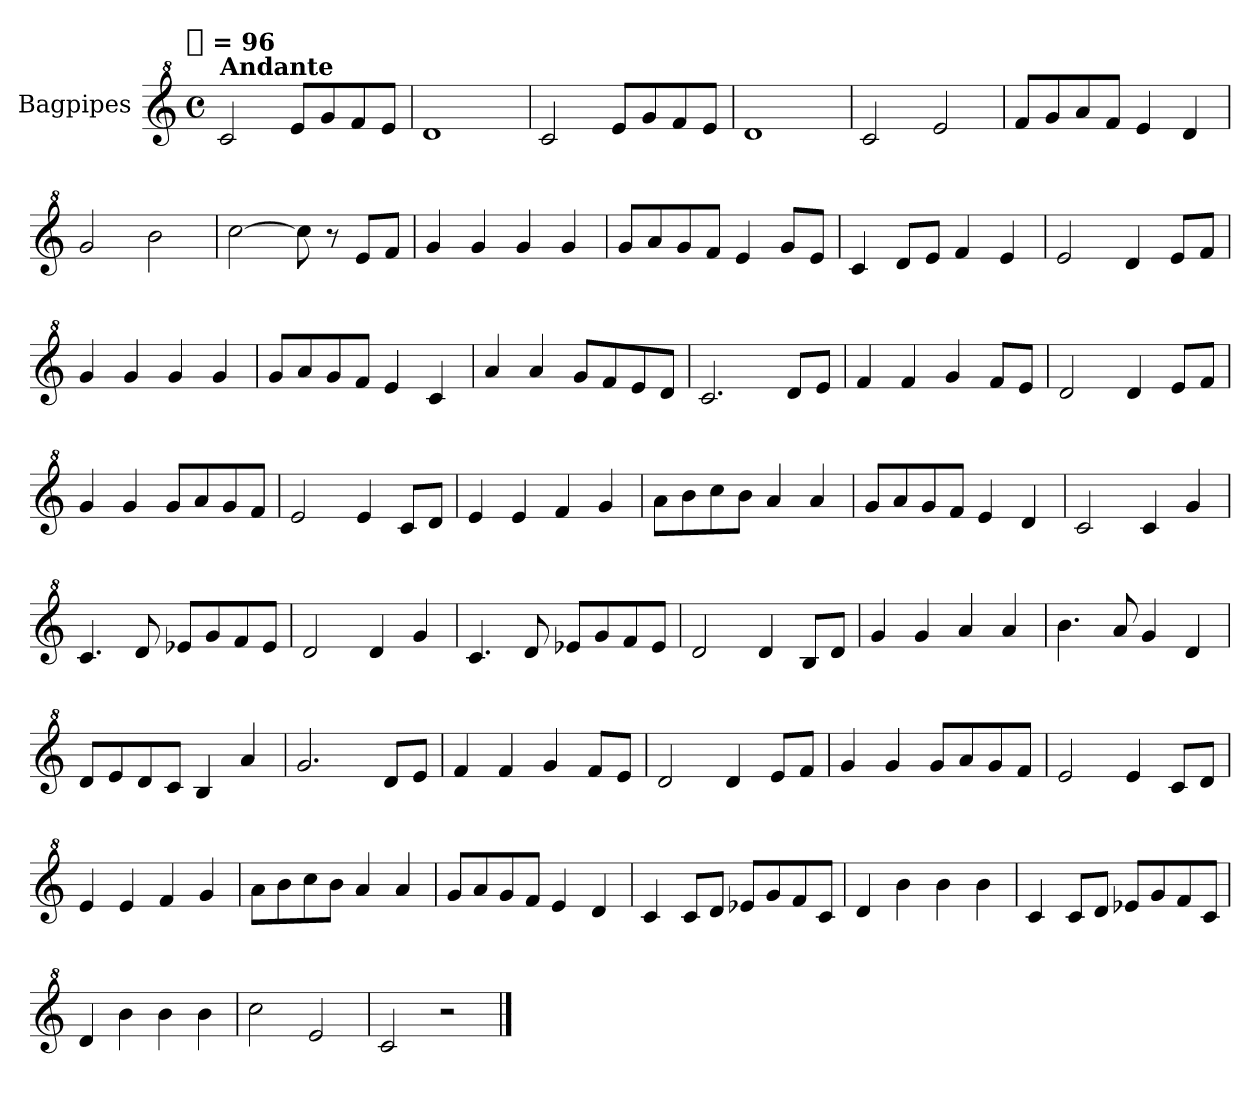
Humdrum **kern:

**kern
*part1
*staff1
*I"Bagpipes
*I'Bag
*clefG^2
*k[]
!!LO:TX:omd:t=[quarter] = 96
*M4/4
*met(c)
*MM96
=1
!LO:TX:a:B:t=Andante
2cc
8eeL
8gg
8ff
8eeJ
=
1dd
=
2cc
8eeL
8gg
8ff
8eeJ
=
1dd
=
2cc
2ee
=
8ffL
8gg
8aa
8ffJ
4ee
4dd
=
2gg
2bb
=
[2ccc
8ccc]
8r
8eeL
8ffJ
=
4gg
4gg
4gg
4gg
=
8ggL
8aa
8gg
8ffJ
4ee
8ggL
8eeJ
=
4cc
8ddL
8eeJ
4ff
4ee
=
2ee
4dd
8eeL
8ffJ
=
4gg
4gg
4gg
4gg
=
8ggL
8aa
8gg
8ffJ
4ee
4cc
=
4aa
4aa
8ggL
8ff
8ee
8ddJ
=
2.cc
8ddL
8eeJ
=
4ff
4ff
4gg
8ffL
8eeJ
=
2dd
4dd
8eeL
8ffJ
=
4gg
4gg
8ggL
8aa
8gg
8ffJ
=
2ee
4ee
8ccL
8ddJ
=
4ee
4ee
4ff
4gg
=
8aaL
8bb
8ccc
8bbJ
4aa
4aa
=
8ggL
8aa
8gg
8ffJ
4ee
4dd
=
2cc
4cc
4gg
=
4.cc
8dd
8ee-XL
8gg
8ff
8ee-J
=
2dd
4dd
4gg
=
4.cc
8dd
8ee-XL
8gg
8ff
8ee-J
=
2dd
4dd
8bL
8ddJ
=
4gg
4gg
4aa
4aa
=
4.bb
8aa
4gg
4dd
=
8ddL
8ee
8dd
8ccJ
4b
4aa
=
2.gg
8ddL
8eeJ
=
4ff
4ff
4gg
8ffL
8eeJ
=
2dd
4dd
8eeL
8ffJ
=
4gg
4gg
8ggL
8aa
8gg
8ffJ
=
2ee
4ee
8ccL
8ddJ
=
4ee
4ee
4ff
4gg
=
8aaL
8bb
8ccc
8bbJ
4aa
4aa
=
8ggL
8aa
8gg
8ffJ
4ee
4dd
=
4cc
8ccL
8ddJ
8ee-XL
8gg
8ff
8ccJ
=
4dd
4bb
4bb
4bb
=
4cc
8ccL
8ddJ
8ee-XL
8gg
8ff
8ccJ
=
4dd
4bb
4bb
4bb
=
2ccc
2ee
=
2cc
2r
==
*-
